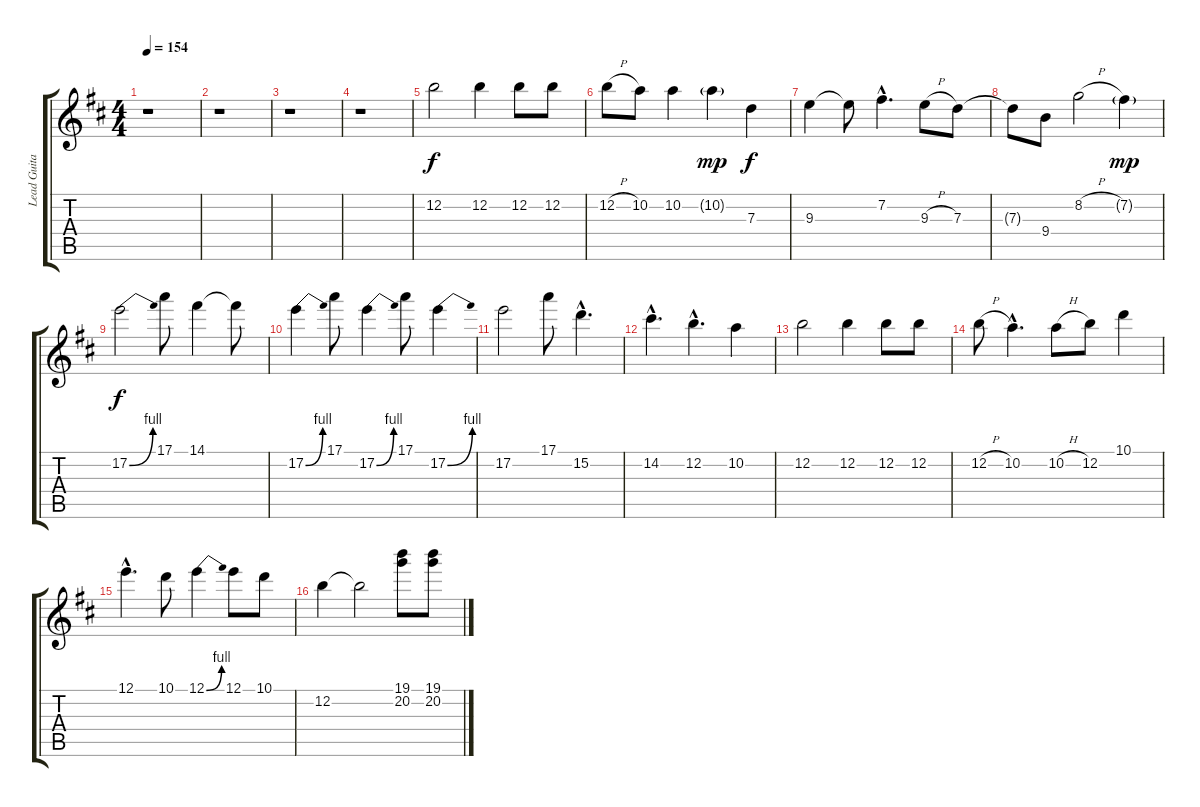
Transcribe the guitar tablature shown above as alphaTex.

\track ("Lead Guitar 1" "Lead Guita") {instrument overdrivenguitar}
\staff {score tabs}
\tuning (E4 B3 G3 D3 A2 E2) {hide}
\ts (4 4)
\tempo 154
\clef g2
\ks d
r.1{dy f instrument overdrivenguitar} |
r.1 |
r.1 |
r.1 |
12.2.2 12.2.4 12.2.8 12.2.8 |
12.2{h}.8 10.2.8 10.2.4 10.2{g}.4{dy mp} 7.3.4{dy f} |
9.3.4 9.3{t}.8 7.2{hac}.4{d} 9.3{h}.8 7.3.8 |
7.3{t}.8 9.4.8 8.2{h}.2 7.2{g}.4{dy mp} |
17.2{be (bend 0 0 60 4)}.2{dy f} 17.1.8 14.1.4 14.1{t}.8 |
17.2{be (bend 0 0 60 4)}.4 17.1.8 17.2{be (bend 0 0 60 4)}.4 17.1.8 17.2{be (bend 0 0 60 4)}.4 |
17.2.2 17.1.8 15.2{hac}.4{d} |
14.2{hac}.4{d} 12.2{hac}.4{d} 10.2.4 |
12.2.2 12.2.4 12.2.8 12.2.8 |
12.2{h}.8 10.2{hac}.4{d} 10.2{h}.8 12.2.8 10.1.4 |
12.1{hac}.4{d} 10.1.8 12.1{be (bend 0 0 60 4)}.4 12.1.8 10.1.8 |
12.2.4 12.2{t}.2 (19.1 20.2).8 (19.1 20.2).8
